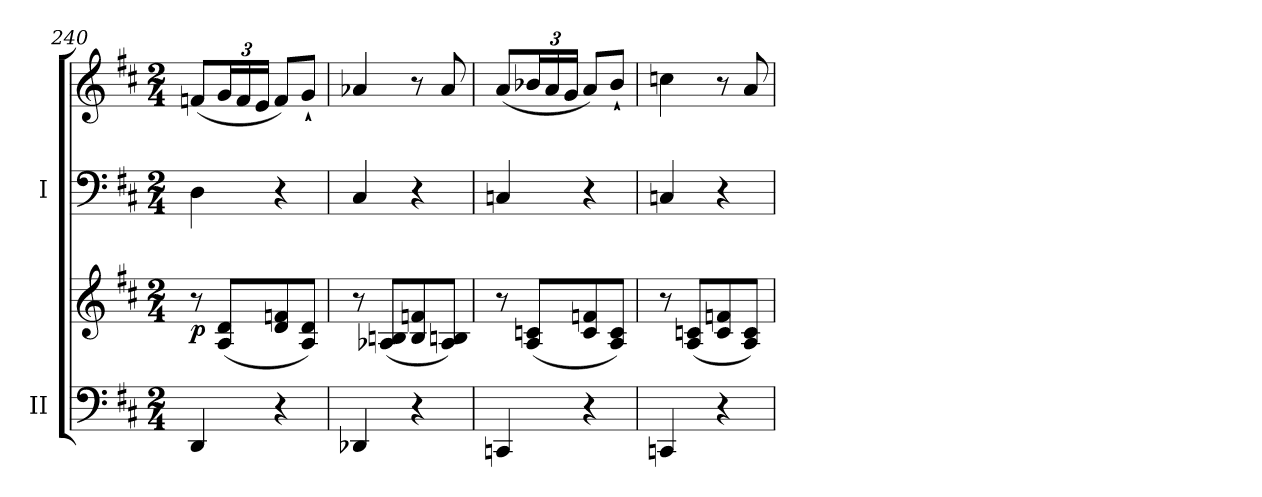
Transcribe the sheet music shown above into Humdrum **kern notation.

**kern	**kern	**dynam	**kern	**kern
*part2	*part2	*part2	*part1	*part1
*staff4	*staff3	*staff3/4	*staff2	*staff1
*I"II	*	*	*I"I	*
*I'II	*	*	*I'I	*
*clefF4	*clefG2	*	*clefF4	*clefG2
*k[f#c#]	*k[f#c#]	*	*k[f#c#]	*k[f#c#]
*M2/4	*M2/4	*	*M2/4	*M2/4
=240	=240	=240	=240	=240
!	!	!LO:DY:b	!	!
4DD/	8r	p	4D\	(<8fn/L
*	*	*	*	*Xbrackettup
.	(<8A/ 8d/L	.	.	24g/L
.	.	.	.	24f/
.	.	.	.	24e/JJ
4r	8d/ 8fn/	.	4r	8f/L)
.	8A/ 8d/J)	.	.	8g`/J
!!LO:LB:g=z
=241	=241	=241	=241	=241
4DD-X/	8r	.	4C#/	4a-X/
.	(<8A-X/ 8Bn/L	.	.	.
4r	8B/ 8fn/	.	4r	8r
.	8A-/ 8Bn/J)	.	.	8a-/
=242	=242	=242	=242	=242
4CCn/	8r	.	4Cn/	(<8a/L
.	(<8A/ 8cn/L	.	.	24b-X/L
.	.	.	.	24a/
.	.	.	.	24g/JJ
4r	8c/ 8fn/	.	4r	8a/L)
.	8A/ 8c/J)	.	.	8b-`/J
=243	=243	=243	=243	=243
4CCn/	8r	.	4Cn/	4ccn\
.	(<8A/ 8cn/L	.	.	.
4r	8c/ 8fn/	.	4r	8r
.	8A/ 8c/J)	.	.	8a/
=	=	=	=	=
*-	*-	*-	*-	*-
